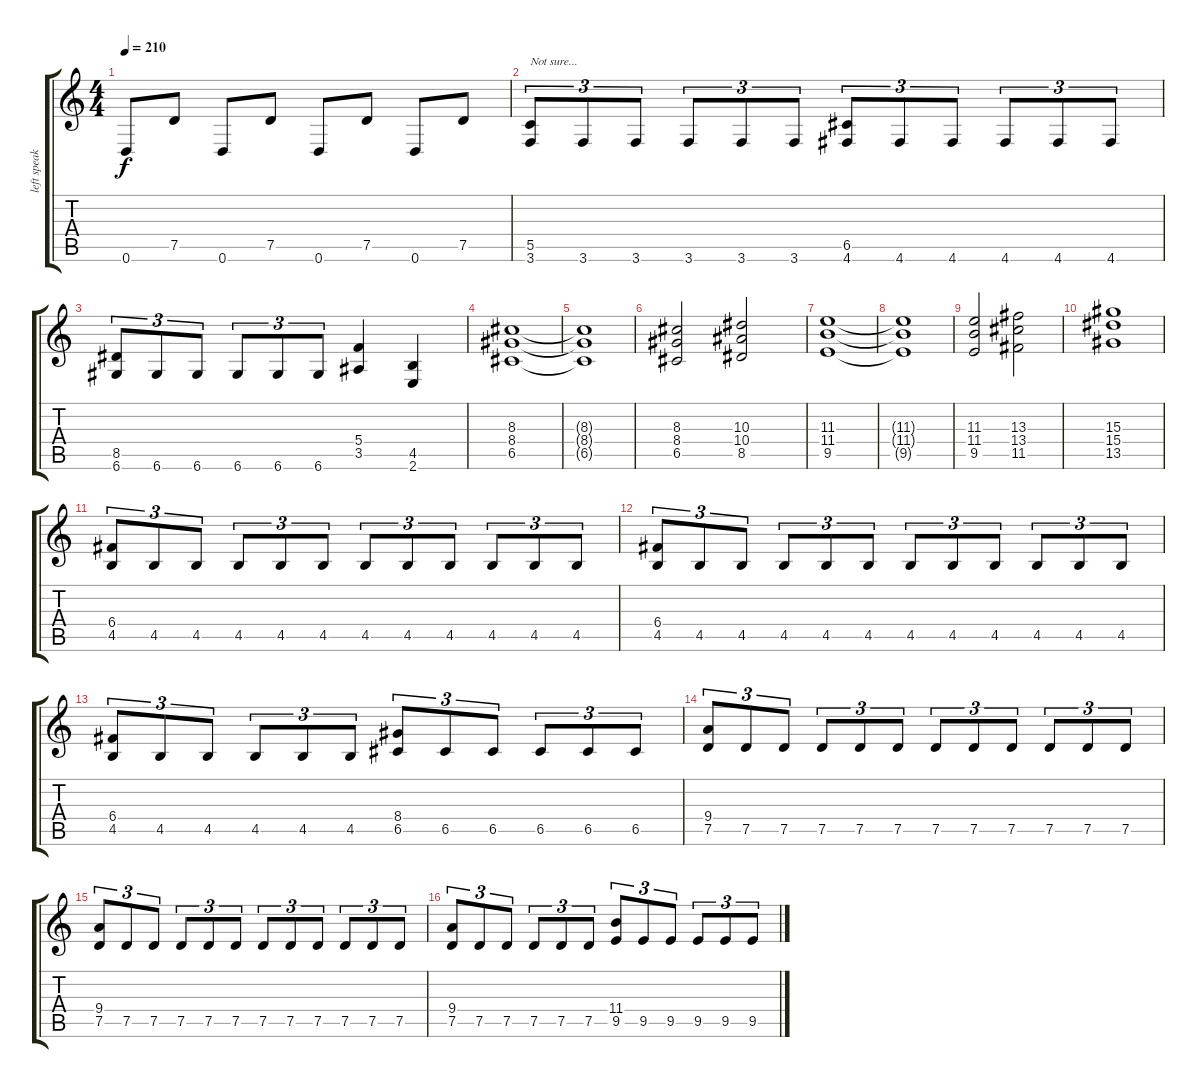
\track ("left speaker" "left speak") {instrument distortionguitar}
\staff {score tabs}
\tuning (D4 A3 F3 C3 G2 D2) {hide}
\ts (4 4)
\tempo 210
\clef g2
\ks c
0.6.8{dy f} 7.5.8 0.6.8 7.5.8 0.6.8 7.5.8 0.6.8 7.5.8 |
(5.5 3.6).8{tu (3 2) txt "Not sure..."} 3.6.8{tu (3 2)} 3.6.8{tu (3 2)} 3.6.8{tu (3 2)} 3.6.8{tu (3 2)} 3.6.8{tu (3 2)} (6.5 4.6).8{tu (3 2)} 4.6.8{tu (3 2)} 4.6.8{tu (3 2)} 4.6.8{tu (3 2)} 4.6.8{tu (3 2)} 4.6.8{tu (3 2)} |
(8.5 6.6).8{tu (3 2)} 6.6.8{tu (3 2)} 6.6.8{tu (3 2)} 6.6.8{tu (3 2)} 6.6.8{tu (3 2)} 6.6.8{tu (3 2)} (5.4 3.5).4 (4.5 2.6).4 |
(8.3 8.4 6.5).1 |
(8.3{t} 8.4{t} 6.5{t}).1 |
(8.3 8.4 6.5).2 (10.3 10.4 8.5).2 |
(11.3 11.4 9.5).1 |
(11.3{t} 11.4{t} 9.5{t}).1 |
(11.3 11.4 9.5).2 (13.3 13.4 11.5).2 |
(15.3 15.4 13.5).1 |
(6.4 4.5).8{tu (3 2)} 4.5.8{tu (3 2)} 4.5.8{tu (3 2)} 4.5.8{tu (3 2)} 4.5.8{tu (3 2)} 4.5.8{tu (3 2)} 4.5.8{tu (3 2)} 4.5.8{tu (3 2)} 4.5.8{tu (3 2)} 4.5.8{tu (3 2)} 4.5.8{tu (3 2)} 4.5.8{tu (3 2)} |
(6.4 4.5).8{tu (3 2)} 4.5.8{tu (3 2)} 4.5.8{tu (3 2)} 4.5.8{tu (3 2)} 4.5.8{tu (3 2)} 4.5.8{tu (3 2)} 4.5.8{tu (3 2)} 4.5.8{tu (3 2)} 4.5.8{tu (3 2)} 4.5.8{tu (3 2)} 4.5.8{tu (3 2)} 4.5.8{tu (3 2)} |
(6.4 4.5).8{tu (3 2)} 4.5.8{tu (3 2)} 4.5.8{tu (3 2)} 4.5.8{tu (3 2)} 4.5.8{tu (3 2)} 4.5.8{tu (3 2)} (8.4 6.5).8{tu (3 2)} 6.5.8{tu (3 2)} 6.5.8{tu (3 2)} 6.5.8{tu (3 2)} 6.5.8{tu (3 2)} 6.5.8{tu (3 2)} |
(9.4 7.5).8{tu (3 2)} 7.5.8{tu (3 2)} 7.5.8{tu (3 2)} 7.5.8{tu (3 2)} 7.5.8{tu (3 2)} 7.5.8{tu (3 2)} 7.5.8{tu (3 2)} 7.5.8{tu (3 2)} 7.5.8{tu (3 2)} 7.5.8{tu (3 2)} 7.5.8{tu (3 2)} 7.5.8{tu (3 2)} |
(9.4 7.5).8{tu (3 2)} 7.5.8{tu (3 2)} 7.5.8{tu (3 2)} 7.5.8{tu (3 2)} 7.5.8{tu (3 2)} 7.5.8{tu (3 2)} 7.5.8{tu (3 2)} 7.5.8{tu (3 2)} 7.5.8{tu (3 2)} 7.5.8{tu (3 2)} 7.5.8{tu (3 2)} 7.5.8{tu (3 2)} |
(9.4 7.5).8{tu (3 2)} 7.5.8{tu (3 2)} 7.5.8{tu (3 2)} 7.5.8{tu (3 2)} 7.5.8{tu (3 2)} 7.5.8{tu (3 2)} (11.4 9.5).8{tu (3 2)} 9.5.8{tu (3 2)} 9.5.8{tu (3 2)} 9.5.8{tu (3 2)} 9.5.8{tu (3 2)} 9.5.8{tu (3 2)}
